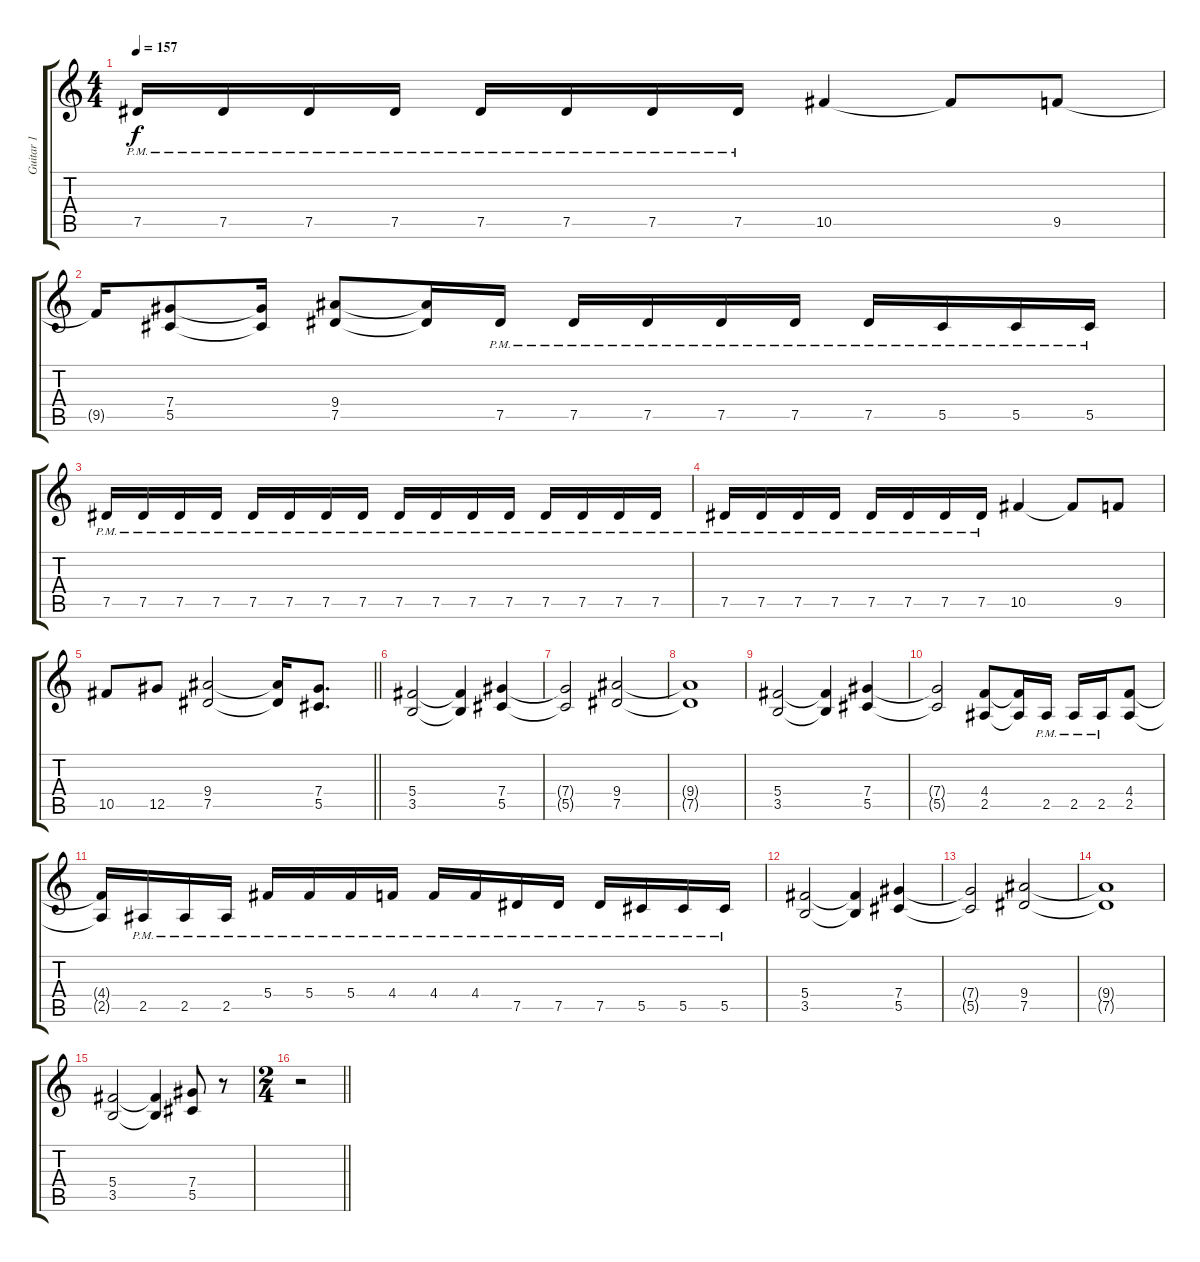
\track ("Guitar 1" "Guitar 1") {instrument distortionguitar}
\staff {score tabs}
\tuning (Eb4 Bb3 Gb3 Db3 Ab2 Eb2) {hide}
\ts (4 4)
\tempo 157
\clef g2
\ks c
7.5{pm}.16{dy f} 7.5{pm}.16 7.5{pm}.16 7.5{pm}.16 7.5{pm}.16 7.5{pm}.16 7.5{pm}.16 7.5{pm}.16 10.5.4 10.5{t}.8 9.5.8 |
9.5{t}.16 (7.4 5.5).8 (7.4{t} 5.5{t}).16 (9.4 7.5).8 (9.4{t} 7.5{t}).16 7.5{pm}.16 7.5{pm}.16 7.5{pm}.16 7.5{pm}.16 7.5{pm}.16 7.5{pm}.16 5.5{pm}.16 5.5{pm}.16 5.5{pm}.16 |
7.5{pm}.16 7.5{pm}.16 7.5{pm}.16 7.5{pm}.16 7.5{pm}.16 7.5{pm}.16 7.5{pm}.16 7.5{pm}.16 7.5{pm}.16 7.5{pm}.16 7.5{pm}.16 7.5{pm}.16 7.5{pm}.16 7.5{pm}.16 7.5{pm}.16 7.5{pm}.16 |
7.5{pm}.16 7.5{pm}.16 7.5{pm}.16 7.5{pm}.16 7.5{pm}.16 7.5{pm}.16 7.5{pm}.16 7.5{pm}.16 10.5.4 10.5{t}.8 9.5.8 |
\barLineRight lightlight
10.5.8 12.5.8 (9.4 7.5).2 (9.4{t} 7.5{t}).16 (7.4 5.5).8{d} |
(5.4 3.5).2 (5.4{t} 3.5{t}).4 (7.4 5.5).4 |
(7.4{t} 5.5{t}).2 (9.4 7.5).2 |
(9.4{t} 7.5{t}).1 |
(5.4 3.5).2 (5.4{t} 3.5{t}).4 (7.4 5.5).4 |
(7.4{t} 5.5{t}).2 (4.4 2.5).8 (4.4{t} 2.5{t}).16 2.5{pm}.16 2.5{pm}.16 2.5{pm}.16 (4.4 2.5).8 |
(4.4{t} 2.5{t}).16 2.5{pm}.16 2.5{pm}.16 2.5{pm}.16 5.4{pm}.16 5.4{pm}.16 5.4{pm}.16 4.4{pm}.16 4.4{pm}.16 4.4{pm}.16 7.5{pm}.16 7.5{pm}.16 7.5{pm}.16 5.5{pm}.16 5.5{pm}.16 5.5{pm}.16 |
(5.4 3.5).2 (5.4{t} 3.5{t}).4 (7.4 5.5).4 |
(7.4{t} 5.5{t}).2 (9.4 7.5).2 |
(9.4{t} 7.5{t}).1 |
(5.4 3.5).2 (5.4{t} 3.5{t}).4 (7.4 5.5).8 r.8 |
\ts (2 4)
\barLineRight lightlight
r.2
